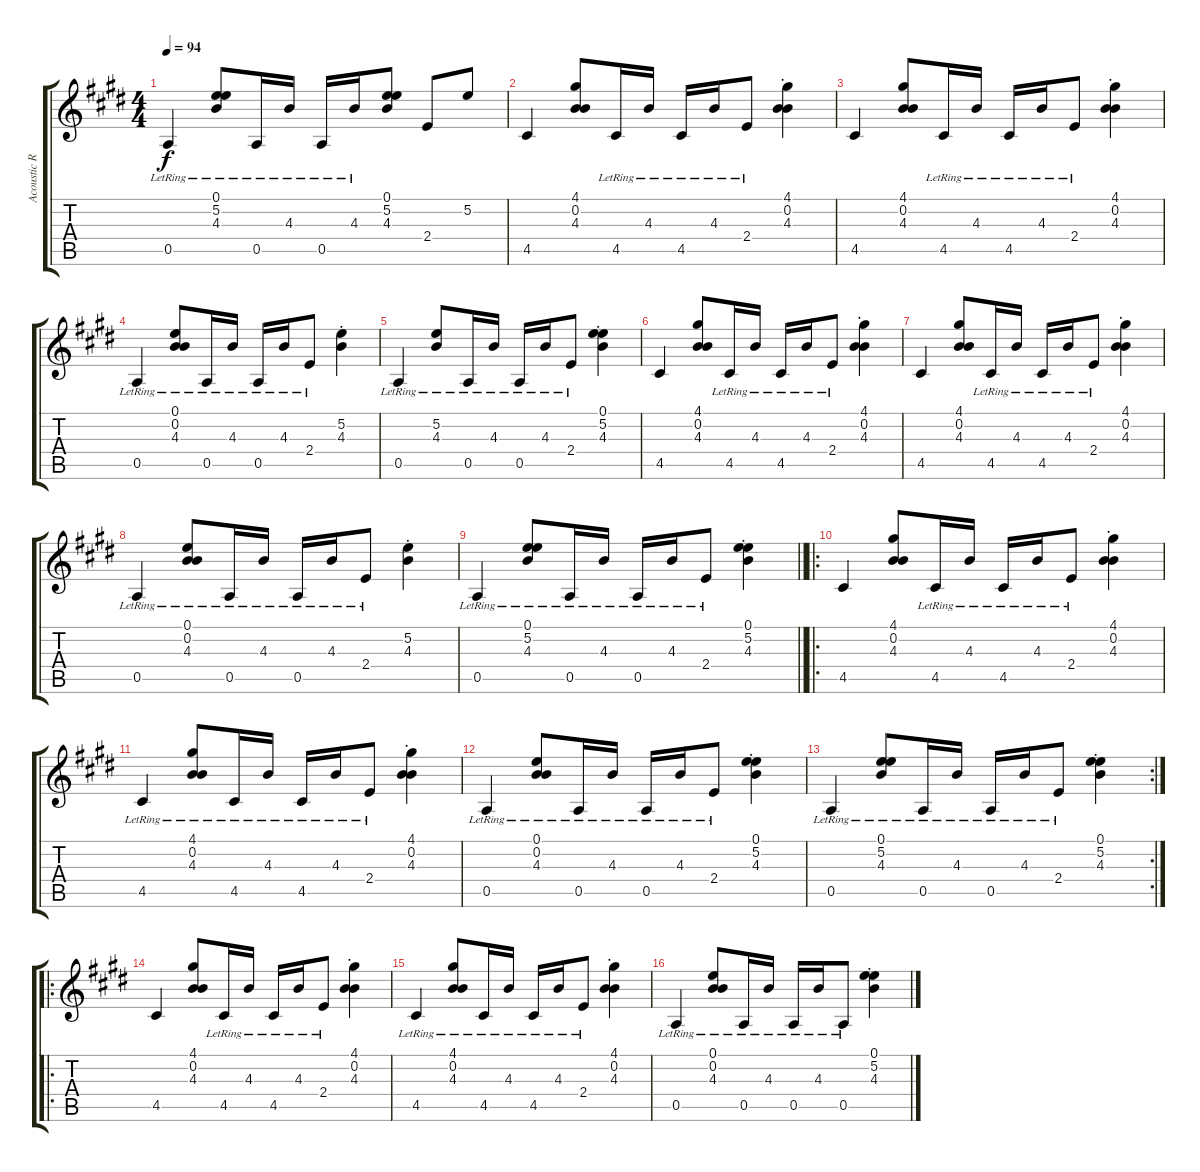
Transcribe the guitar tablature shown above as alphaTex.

\track ("Acoustic Rhythm" "Acoustic R") {instrument acousticguitarsteel}
\staff {score tabs}
\tuning (E4 B3 G3 D3 A2 E2) {hide}
\ts (4 4)
\tempo 94
\clef g2
\ks c#minor
0.5{lr}.4{dy f} (0.1{lr} 5.2{lr} 4.3{lr}).8 0.5{lr}.16 4.3{lr}.16 0.5{lr}.16 4.3{lr}.16 (0.1 5.2 4.3).8 2.4.8 5.2.8 |
\ks e
4.5.4 (4.1 0.2 4.3).8 4.5{lr}.16 4.3{lr}.16 4.5{lr}.16 4.3{lr}.16 2.4{lr}.8 (4.1{st} 0.2{st} 4.3{st}).4 |
\ks c#minor
4.5.4 (4.1 0.2 4.3).8 4.5{lr}.16 4.3{lr}.16 4.5{lr}.16 4.3{lr}.16 2.4{lr}.8 (4.1{st} 0.2{st} 4.3{st}).4 |
0.5{lr}.4 (0.1{lr} 0.2{lr} 4.3{lr}).8 0.5{lr}.16 4.3{lr}.16 0.5{lr}.16 4.3{lr}.16 2.4{lr}.8 (5.2{st} 4.3{st}).4 |
0.5{lr}.4 (5.2{lr} 4.3{lr}).8 0.5{lr}.16 4.3{lr}.16 0.5{lr}.16 4.3{lr}.16 2.4{lr}.8 (0.1{st} 5.2{st} 4.3{st}).4 |
\ks e
4.5.4 (4.1 0.2 4.3).8 4.5{lr}.16 4.3{lr}.16 4.5{lr}.16 4.3{lr}.16 2.4{lr}.8 (4.1{st} 0.2{st} 4.3{st}).4 |
\ks c#minor
4.5.4 (4.1 0.2 4.3).8 4.5{lr}.16 4.3{lr}.16 4.5{lr}.16 4.3{lr}.16 2.4{lr}.8 (4.1{st} 0.2{st} 4.3{st}).4 |
0.5{lr}.4 (0.1{lr} 0.2{lr} 4.3{lr}).8 0.5{lr}.16 4.3{lr}.16 0.5{lr}.16 4.3{lr}.16 2.4{lr}.8 (5.2{st} 4.3{st}).4 |
\barLineRight lightlight
0.5{lr}.4 (0.1{lr} 5.2{lr} 4.3{lr}).8 0.5{lr}.16 4.3{lr}.16 0.5{lr}.16 4.3{lr}.16 2.4{lr}.8 (0.1{st} 5.2{st} 4.3{st}).4 |
\ro
\ks e
4.5.4 (4.1 0.2 4.3).8 4.5{lr}.16 4.3{lr}.16 4.5{lr}.16 4.3{lr}.16 2.4{lr}.8 (4.1{st} 0.2{st} 4.3{st}).4 |
\ks c#minor
4.5{lr}.4 (4.1{lr} 0.2{lr} 4.3{lr}).8 4.5{lr}.16 4.3{lr}.16 4.5{lr}.16 4.3{lr}.16 2.4{lr}.8 (4.1{st} 0.2{st} 4.3{st}).4 |
0.5{lr}.4 (0.1{lr} 0.2{lr} 4.3{lr}).8 0.5{lr}.16 4.3{lr}.16 0.5{lr}.16 4.3{lr}.16 2.4{lr}.8 (0.1{st} 5.2{st} 4.3{st}).4 |
\rc 2
0.5{lr}.4 (0.1{lr} 5.2{lr} 4.3{lr}).8 0.5{lr}.16 4.3{lr}.16 0.5{lr}.16 4.3{lr}.16 2.4{lr}.8 (0.1{st} 5.2{st} 4.3{st}).4 |
\ro
\ks e
4.5.4 (4.1 0.2 4.3).8 4.5{lr}.16 4.3{lr}.16 4.5{lr}.16 4.3{lr}.16 2.4{lr}.8 (4.1{st} 0.2{st} 4.3{st}).4 |
\ks c#minor
4.5{lr}.4 (4.1{lr} 0.2{lr} 4.3{lr}).8 4.5{lr}.16 4.3{lr}.16 4.5{lr}.16 4.3{lr}.16 2.4{lr}.8 (4.1{st} 0.2{st} 4.3{st}).4 |
\ks e
0.5{lr}.4 (0.1{lr} 0.2{lr} 4.3{lr}).8 0.5{lr}.16 4.3{lr}.16 0.5{lr}.16 4.3{lr}.16 0.5{lr}.8 (0.1{st} 5.2{st} 4.3{st}).4
